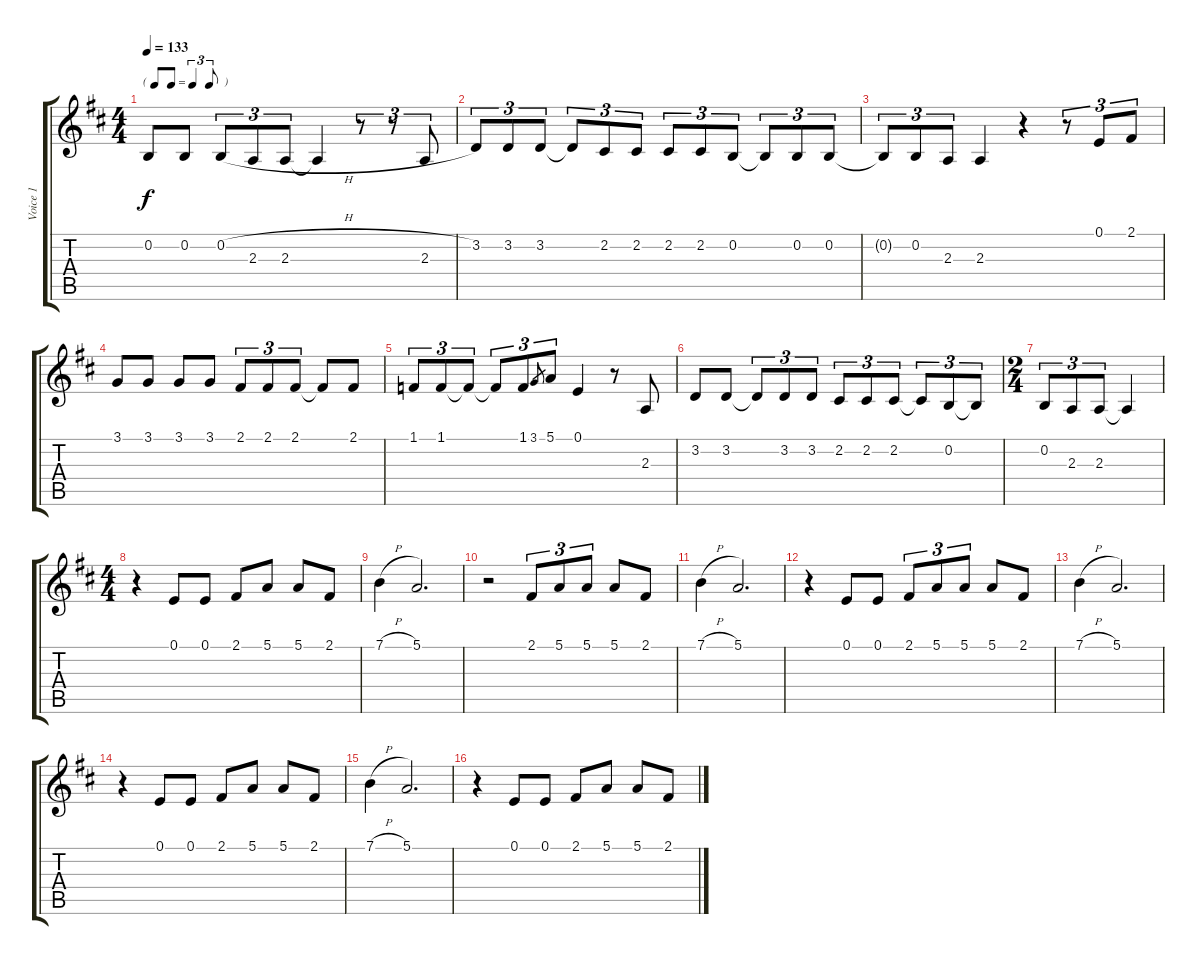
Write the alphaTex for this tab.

\track ("Voice 1" "Voice 1") {instrument tenorsax}
\staff {score tabs}
\tuning (E4 B3 G3 D3 A2 E2) {hide}
\ts (4 4)
\tf triplet8th
\tempo 133
\clef g2
\ks d
0.2.8{dy f} 0.2.8 0.2{h}.8{tu (3 2)} 2.3.8{tu (3 2)} 2.3.8{tu (3 2)} 2.3{t}.4 r.8{tu (3 2)} r.8{tu (3 2)} 2.3.8{tu (3 2)} |
3.2.8{tu (3 2)} 3.2.8{tu (3 2)} 3.2.8{tu (3 2)} 3.2{t}.8{tu (3 2)} 2.2.8{tu (3 2)} 2.2.8{tu (3 2)} 2.2.8{tu (3 2)} 2.2.8{tu (3 2)} 0.2.8{tu (3 2)} 0.2{t}.8{tu (3 2)} 0.2.8{tu (3 2)} 0.2.8{tu (3 2)} |
0.2{t}.8{tu (3 2)} 0.2.8{tu (3 2)} 2.3.8{tu (3 2)} 2.3.4 r.4 r.8{tu (3 2)} 0.1.8{tu (3 2)} 2.1.8{tu (3 2)} |
3.1.8 3.1.8 3.1.8 3.1.8 2.1.8{tu (3 2)} 2.1.8{tu (3 2)} 2.1.8{tu (3 2)} 2.1{t}.8 2.1.8 |
1.1.8{tu (3 2)} 1.1.8{tu (3 2)} 1.1{t}.8{tu (3 2)} 1.1{t}.8{tu (3 2)} 1.1.8{tu (3 2)} 3.1.8{gr} 5.1.8{tu (3 2)} 0.1.4 r.8 2.3.8 |
3.2.8 3.2.8 3.2{t}.8{tu (3 2)} 3.2.8{tu (3 2)} 3.2.8{tu (3 2)} 2.2.8{tu (3 2)} 2.2.8{tu (3 2)} 2.2.8{tu (3 2)} 2.2{t}.8{tu (3 2)} 0.2.8{tu (3 2)} 0.2{t}.8{tu (3 2)} |
\ts (2 4)
0.2.8{tu (3 2)} 2.3.8{tu (3 2)} 2.3.8{tu (3 2)} 2.3{t}.4 |
\ts (4 4)
r.4 0.1.8 0.1.8 2.1.8 5.1.8 5.1.8 2.1.8 |
7.1{h}.4 5.1.2{d} |
r.2 2.1.8{tu (3 2)} 5.1.8{tu (3 2)} 5.1.8{tu (3 2)} 5.1.8 2.1.8 |
7.1{h}.4 5.1.2{d} |
r.4 0.1.8 0.1.8 2.1.8{tu (3 2)} 5.1.8{tu (3 2)} 5.1.8{tu (3 2)} 5.1.8 2.1.8 |
7.1{h}.4 5.1.2{d} |
r.4 0.1.8 0.1.8 2.1.8 5.1.8 5.1.8 2.1.8 |
7.1{h}.4 5.1.2{d} |
r.4 0.1.8 0.1.8 2.1.8 5.1.8 5.1.8 2.1.8
